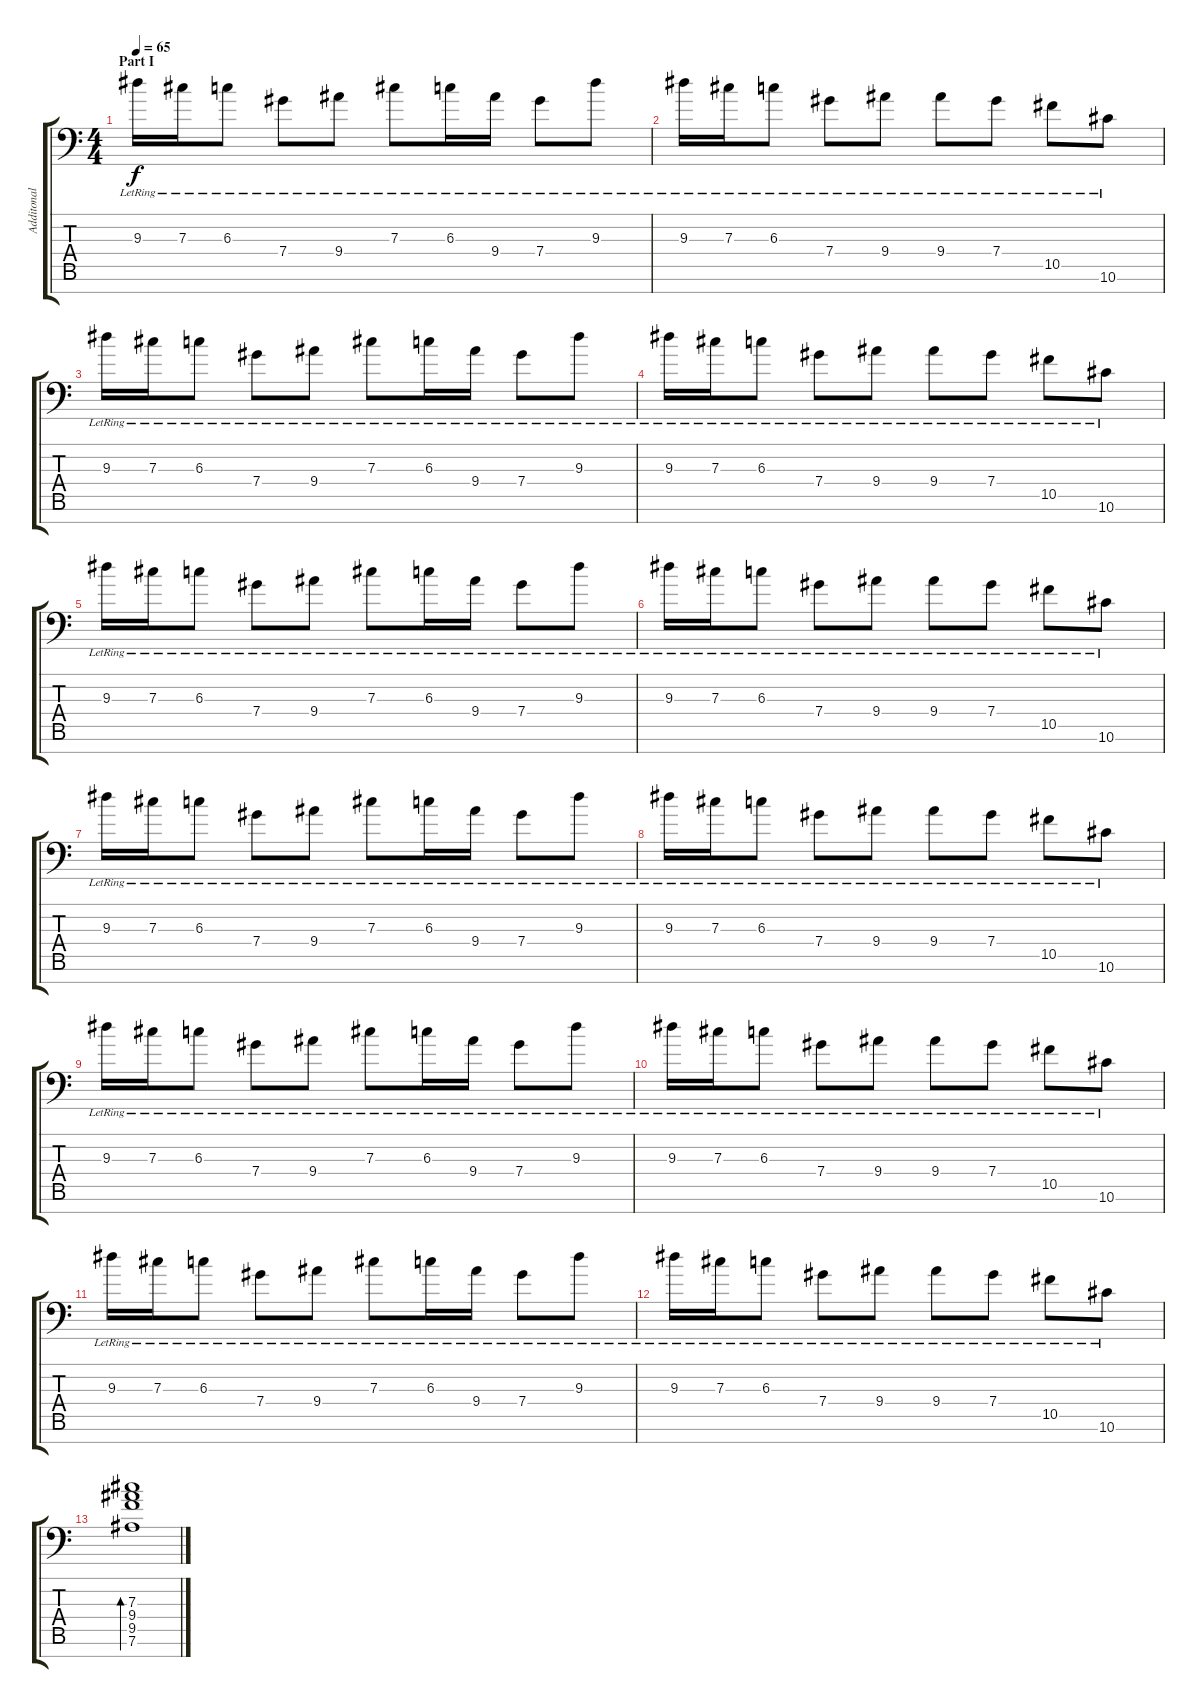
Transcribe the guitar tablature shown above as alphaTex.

\track ("Additonal Guitar" "Additonal ") {instrument electricguitarjazz}
\staff {score tabs}
\tuning (Eb4 Bb3 Gb3 Db3 Ab2 Eb2 Bb1) {hide}
\ts (4 4)
\section ("" "Part I")
\tempo 65
\clef f4
\ks c
9.3{lr}.16{dy f instrument electricguitarjazz} 7.3{lr}.16 6.3{lr}.8 7.4{lr}.8 9.4{lr}.8 7.3{lr}.8 6.3{lr}.16 9.4{lr}.16 7.4{lr}.8 9.3{lr}.8 |
9.3{lr}.16 7.3{lr}.16 6.3{lr}.8 7.4{lr}.8 9.4{lr}.8 9.4{lr}.8 7.4{lr}.8 10.5{lr}.8 10.6{lr}.8 |
9.3{lr}.16 7.3{lr}.16 6.3{lr}.8 7.4{lr}.8 9.4{lr}.8 7.3{lr}.8 6.3{lr}.16 9.4{lr}.16 7.4{lr}.8 9.3{lr}.8 |
9.3{lr}.16 7.3{lr}.16 6.3{lr}.8 7.4{lr}.8 9.4{lr}.8 9.4{lr}.8 7.4{lr}.8 10.5{lr}.8 10.6{lr}.8 |
9.3{lr}.16 7.3{lr}.16 6.3{lr}.8 7.4{lr}.8 9.4{lr}.8 7.3{lr}.8 6.3{lr}.16 9.4{lr}.16 7.4{lr}.8 9.3{lr}.8 |
9.3{lr}.16 7.3{lr}.16 6.3{lr}.8 7.4{lr}.8 9.4{lr}.8 9.4{lr}.8 7.4{lr}.8 10.5{lr}.8 10.6{lr}.8 |
9.3{lr}.16 7.3{lr}.16 6.3{lr}.8 7.4{lr}.8 9.4{lr}.8 7.3{lr}.8 6.3{lr}.16 9.4{lr}.16 7.4{lr}.8 9.3{lr}.8 |
9.3{lr}.16 7.3{lr}.16 6.3{lr}.8 7.4{lr}.8 9.4{lr}.8 9.4{lr}.8 7.4{lr}.8 10.5{lr}.8 10.6{lr}.8 |
9.3{lr}.16 7.3{lr}.16 6.3{lr}.8 7.4{lr}.8 9.4{lr}.8 7.3{lr}.8 6.3{lr}.16 9.4{lr}.16 7.4{lr}.8 9.3{lr}.8 |
9.3{lr}.16 7.3{lr}.16 6.3{lr}.8 7.4{lr}.8 9.4{lr}.8 9.4{lr}.8 7.4{lr}.8 10.5{lr}.8 10.6{lr}.8 |
9.3{lr}.16 7.3{lr}.16 6.3{lr}.8 7.4{lr}.8 9.4{lr}.8 7.3{lr}.8 6.3{lr}.16 9.4{lr}.16 7.4{lr}.8 9.3{lr}.8 |
9.3{lr}.16 7.3{lr}.16 6.3{lr}.8 7.4{lr}.8 9.4{lr}.8 9.4{lr}.8 7.4{lr}.8 10.5{lr}.8 10.6{lr}.8 |
(7.3 9.4 9.5 7.6).1{bd 60}
